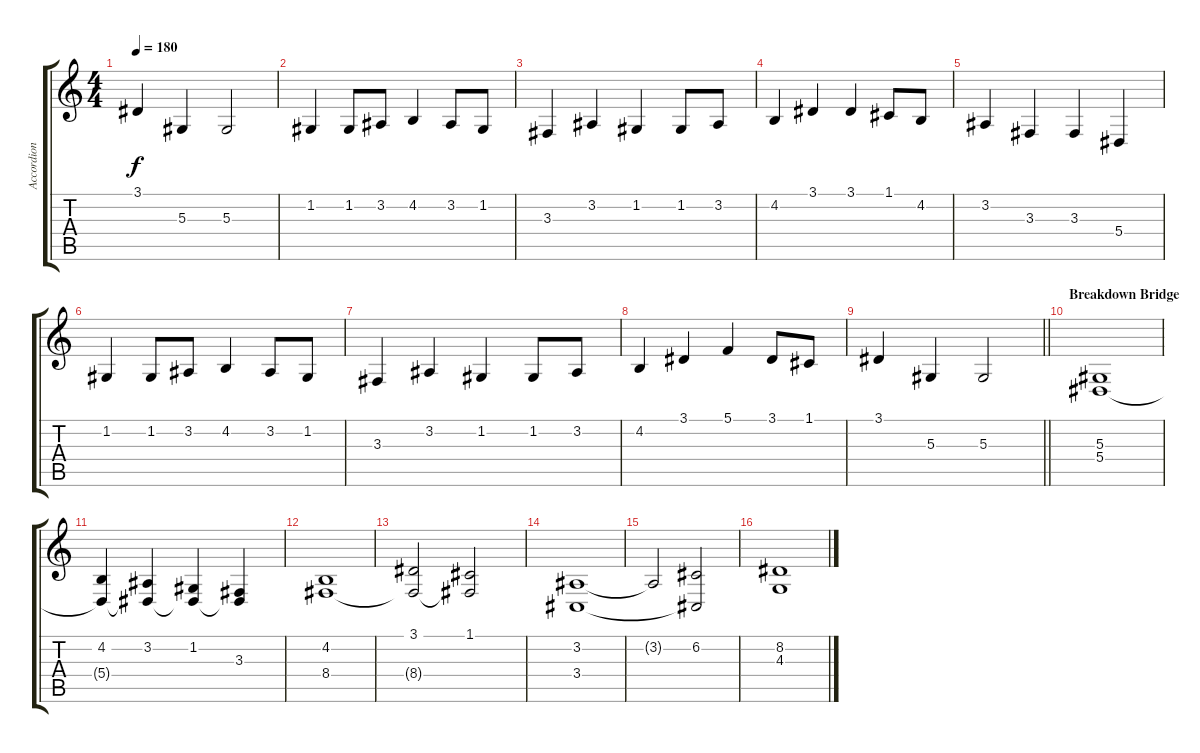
\track ("Accordion" "Accordion") {instrument accordion}
\staff {score tabs}
\tuning (C4 G3 Eb3 Bb2 F2 C2) {hide}
\ts (4 4)
\tempo 180
\clef g2
\ks c
3.1.4{dy f} 5.3.4 5.3.2 |
1.2.4 1.2.8 3.2.8 4.2.4 3.2.8 1.2.8 |
3.3.4 3.2.4 1.2.4 1.2.8 3.2.8 |
4.2.4 3.1.4 3.1.4 1.1.8 4.2.8 |
3.2.4 3.3.4 3.3.4 5.4.4 |
1.2.4 1.2.8 3.2.8 4.2.4 3.2.8 1.2.8 |
3.3.4 3.2.4 1.2.4 1.2.8 3.2.8 |
4.2.4 3.1.4 5.1.4 3.1.8 1.1.8 |
\barLineRight lightlight
3.1.4 5.3.4 5.3.2 |
\section ("" "Breakdown Bridge")
(5.3 5.4).1 |
(4.2 5.4{t}).4 (3.2 5.4{t}).4 (1.2 5.4{t}).4 (3.3 5.4{t}).4 |
(4.2 8.4).1 |
(3.1 8.4{t}).2 (1.1 8.4{t}).2 |
(3.2 3.4).1 |
3.2{t}.2 (6.2 3.4{t}).2 |
(8.2 4.3).1
